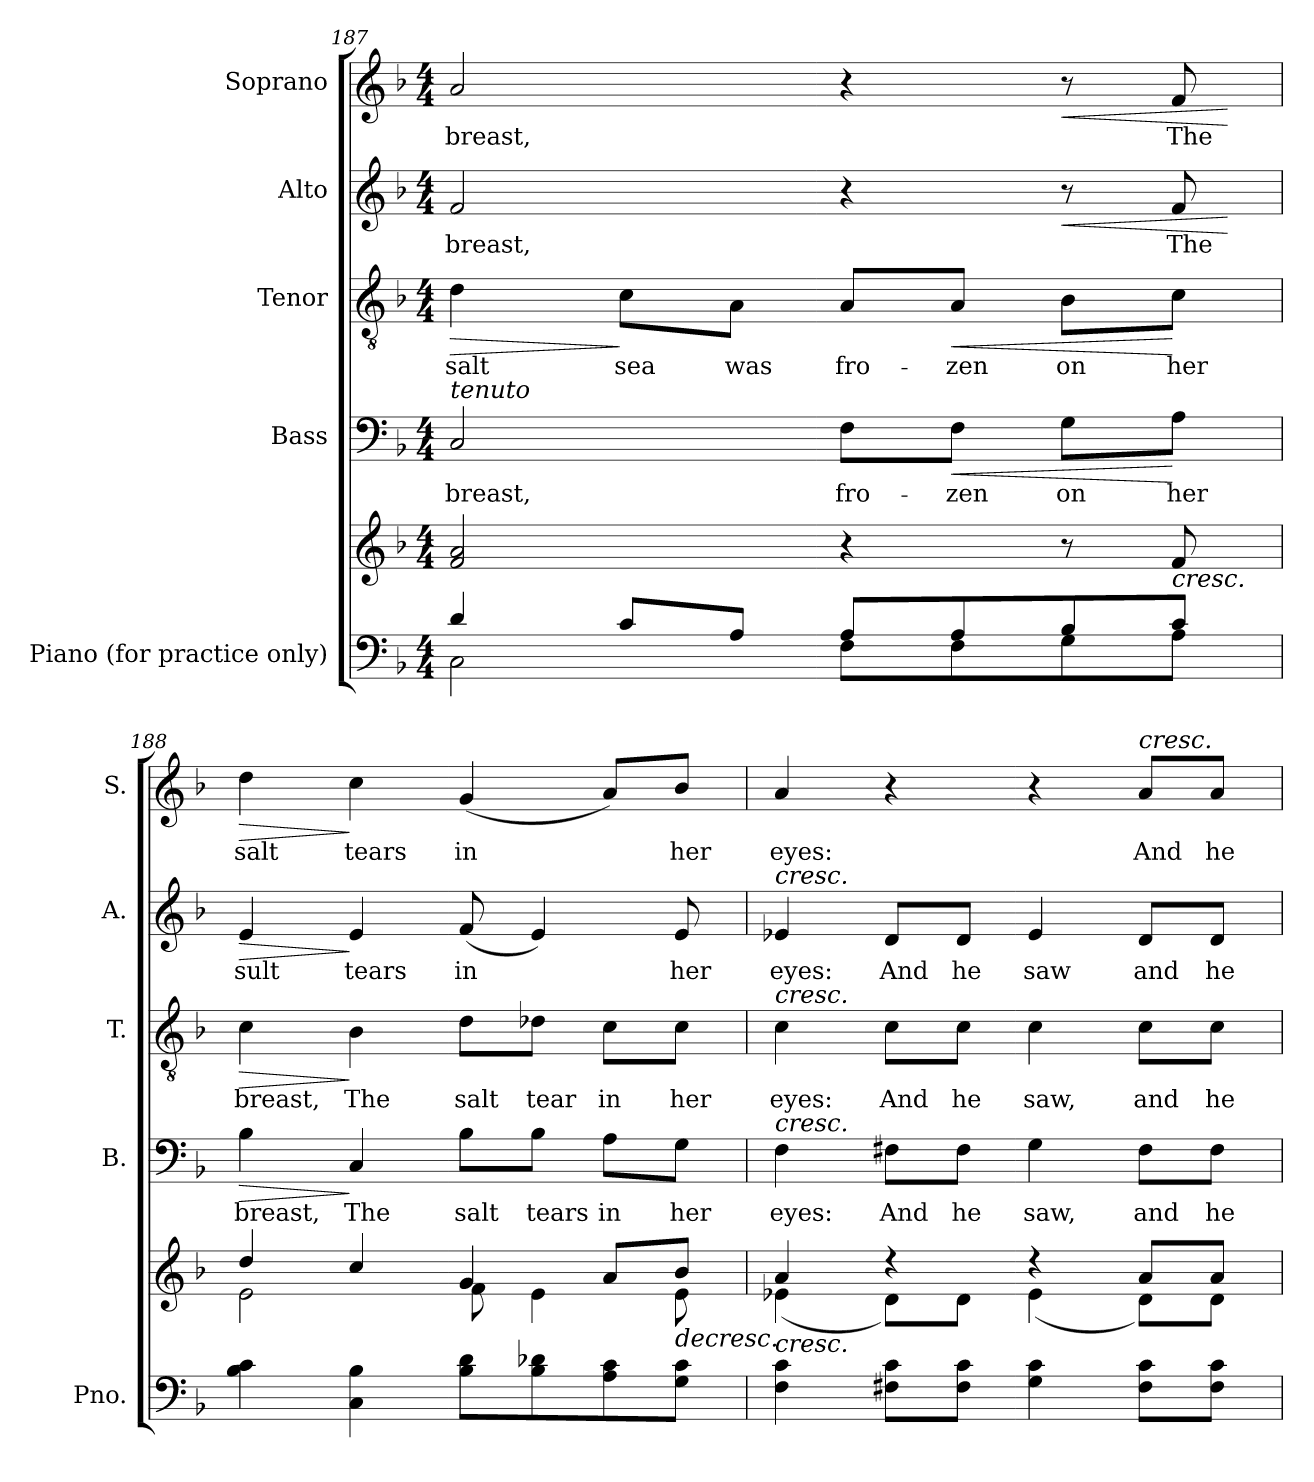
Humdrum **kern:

**kern	**kern	**dynam	**kern	**text	**dynam	**kern	**text	**dynam	**kern	**text	**dynam	**kern	**text	**dynam
*part5	*part5	*part5	*part4	*part4	*part4	*part3	*part3	*part3	*part2	*part2	*part2	*part1	*part1	*part1
*staff6	*staff5	*staff5/6	*staff4	*staff4	*staff4	*staff3	*staff3	*staff3	*staff2	*staff2	*staff2	*staff1	*staff1	*staff1
*I"Piano (for  practice only)	*	*	*I"Bass	*	*	*I"Tenor	*	*	*I"Alto	*	*	*I"Soprano	*	*
*I'Pno.	*	*	*I'B.	*	*	*I'T.	*	*	*I'A.	*	*	*I'S.	*	*
*clefF4	*clefG2	*	*clefF4	*	*	*clefGv2	*	*	*clefG2	*	*	*clefG2	*	*
*	*	*	*	*	*	*ITrd7c12	*	*	*	*	*	*	*	*
*k[b-]	*k[b-]	*	*k[b-]	*	*	*k[b-]	*	*	*k[b-]	*	*	*k[b-]	*	*
*F:	*F:	*	*F:	*	*	*F:	*	*	*F:	*	*	*F:	*	*
*M4/4	*M4/4	*	*M4/4	*	*	*M4/4	*	*	*M4/4	*	*	*M4/4	*	*
=187	=187	=187	=187	=187	=187	=187	=187	=187	=187	=187	=187	=187	=187	=187
*^	*	*	*	*	*	*	*	*	*	*	*	*	*	*
!	!	!	!	!	!LO:LY:b:color=#000000	!	!	!	!	!	!	!	!	!	!
!	!	!	!	!	!	!	!	!LO:LY:b:color=#000000	!LO:HP:b	!	!	!	!	!	!
!	!	!	!	!	!	!	!	!	!	!	!LO:LY:b:color=#000000	!	!	!	!
!	!	!	!	!LO:TX:a:i:t=tenuto	!	!	!	!	!	!	!	!	!	!	!
!	!	!	!	!	!	!	!	!	!	!	!	!	!	!LO:LY:b:color=#000000	!
4di/	2Ci\	2fi/ 2ai	.	2Ci/	breast,	.	4Di\	salt	>	2fi/	breast,	.	2ai/	breast,	.
!	!	!	!	!	!	!	!	!LO:LY:b:color=#000000	!	!	!	!	!	!	!
8ci/L	.	.	[	.	.	.	8Ci\L	sea	]	.	.	.	.	.	.
!	!	!	!	!	!	!	!	!LO:LY:b:color=#000000	!	!	!	!	!	!	!
8Ai/J	.	.	.	.	.	.	8AAi\J	was	.	.	.	.	.	.	.
!	!	!	!	!	!LO:LY:b:color=#000000	!	!	!	!	!	!	!	!	!	!
!	!	!	!	!	!	!	!	!LO:LY:b:color=#000000	!	!	!	!	!	!	!
8Ai/L	8Fi\L	4r	.	8Fi\L	fro-	.	8AAi/L	fro-	.	4r	.	.	4r	.	.
!	!	!	!	!	!LO:LY:b:color=#000000	!LO:HP:b	!	!	!	!	!	!	!	!	!
!	!	!	!	!	!	!	!	!LO:LY:b:color=#000000	!LO:HP:b	!	!	!	!	!	!
8Ai/	8Fi\	.	.	8Fi\J	-zen	<	8AAi/J	-zen	<	.	.	.	.	.	.
!	!	!	!	!	!LO:LY:b:color=#000000	!	!	!	!	!	!	!	!	!	!
!	!	!	!	!	!	!	!	!LO:LY:b:color=#000000	!	!	!	!LO:HP:b	!	!	!LO:HP:b
8B-i/	8Gi\	8r	.	8Gi\L	on	.	8BB-i\L	on	.	8r	.	<	8r	.	<
!	!	!	!LO:HP:b	!	!	!	!	!	!	!	!	!	!	!	!
!	!	!	!	!	!LO:LY:b:color=#000000	!	!	!	!	!	!	!	!	!	!
!	!	!	!	!	!	!	!	!LO:LY:b:color=#000000	!	!	!	!	!	!	!
!	!	!	!	!	!	!	!	!	!	!	!LO:LY:b:color=#000000	!	!	!	!
!	!	!	!	!	!	!	!	!	!	!	!	!	!	!LO:LY:b:color=#000000	!
8ci/J	8Ai\J	8fi/	<	8Ai\J	her	[	8Ci\J	her	[	8fi/	The	.	8fi/	The	.
*v	*v	*	*	*	*	*	*	*	*	*	*	*	*	*	*
.	.	.	.	.	.	.	.	.	.	.	[	.	.	[
=188	=188	=188	=188	=188	=188	=188	=188	=188	=188	=188	=188	=188	=188	=188
*	*^	*	*	*	*	*	*	*	*	*	*	*	*	*
!	!	!	!	!	!LO:LY:b:color=#000000	!LO:HP:b	!	!	!	!	!	!	!	!	!
!	!	!	!	!	!	!	!	!LO:LY:b:color=#000000	!LO:HP:b	!	!	!	!	!	!
!	!	!	!	!	!	!	!	!	!	!	!LO:LY:b:color=#000000	!LO:HP:b	!	!	!
!	!	!	!	!	!	!	!	!	!	!	!	!	!	!LO:LY:b:color=#000000	!LO:HP:b
4B-i\ 4ci	4ddi/	2ei\	.	4B-i\	breast,	>	4Ci\	breast,	>	4ei/	sult	>	4ddi\	salt	>
!	!	!	!	!	!LO:LY:b:color=#000000	!	!	!	!	!	!	!	!	!	!
!	!	!	!	!	!	!	!	!LO:LY:b:color=#000000	!	!	!	!	!	!	!
!	!	!	!	!	!	!	!	!	!	!	!LO:LY:b:color=#000000	!	!	!	!
!	!	!	!	!	!	!	!	!	!	!	!	!	!	!LO:LY:b:color=#000000	!
4Ci\ 4B-i	4cci/	.	]	4Ci/	The	]	4BB-i\	The	]	4ei/	tears	]	4cci\	tears	]
!	!	!	!	!	!LO:LY:b:color=#000000	!	!	!	!	!	!	!	!	!	!
!	!	!	!	!	!	!	!	!LO:LY:b:color=#000000	!	!	!	!	!	!	!
!	!	!	!	!	!	!	!	!	!	!	!LO:LY:b:color=#000000	!	!	!	!
!	!	!	!	!	!	!	!	!	!	!	!	!	!	!LO:LY:b:color=#000000	!
8B-i\ 8diL	4gi/	8fi\	.	8B-i\L	salt	.	8Di\L	salt	.	(8fi/	in	.	(4gi/	in	.
!	!	!	!	!	!LO:LY:b:color=#000000	!	!	!	!	!	!	!	!	!	!
!	!	!	!	!	!	!	!	!LO:LY:b:color=#000000	!	!	!	!	!	!	!
8B-i\ 8d-Xi	.	4ei\	.	8B-i\J	tears	.	8D-Xi\J	tear	.	4ei/)	.	.	.	.	.
!	!	!	!	!	!LO:LY:b:color=#000000	!	!	!	!	!	!	!	!	!	!
!	!	!	!	!	!	!	!	!LO:LY:b:color=#000000	!	!	!	!	!	!	!
8Ai\ 8ci	8ai/L	.	.	8Ai\L	in	.	8Ci\L	in	.	.	.	.	8ai/L)	.	.
!	!	!	!LO:HP:b	!	!	!	!	!	!	!	!	!	!	!	!
!	!	!	!	!	!LO:LY:b:color=#000000	!	!	!	!	!	!	!	!	!	!
!	!	!	!	!	!	!	!	!LO:LY:b:color=#000000	!	!	!	!	!	!	!
!	!	!	!	!	!	!	!	!	!	!	!LO:LY:b:color=#000000	!	!	!	!
!	!	!	!	!	!	!	!	!	!	!	!	!	!	!LO:LY:b:color=#000000	!
8Gi\ 8ciJ	8b-i/J	8ei\	>	8Gi\J	her	.	8Ci\J	her	.	8ei/	her	.	8b-i/J	her	.
=189	=189	=189	=189	=189	=189	=189	=189	=189	=189	=189	=189	=189	=189	=189	=189
!	!	!	!	!	!LO:LY:b:color=#000000	!	!	!	!	!	!	!	!	!	!
!	!	!	!	!	!	!	!	!LO:LY:b:color=#000000	!	!	!	!	!	!	!
!	!	!	!	!	!	!	!	!	!	!	!LO:LY:b:color=#000000	!	!	!	!
!	!	!	!	!	!	!	!	!	!	!LO:TX:a:i:t=cresc.	!	!	!	!	!
!	!	!	!	!	!	!	!LO:TX:a:i:t=cresc.	!	!	!	!	!	!	!	!
!	!	!	!	!LO:TX:a:i:t=cresc.	!	!	!	!	!	!	!	!	!	!	!
!LO:TX:a:i:t=cresc.	!	!	!	!	!	!	!	!	!	!	!	!	!	!	!
!	!	!	!	!	!	!	!	!	!	!	!	!	!	!LO:LY:b:color=#000000	!
4Fi\ 4ci	4ai/	(4e-Xi\	.	4Fi\	eyes:	.	4Ci\	eyes:	.	4e-Xi/	eyes:	.	4ai/	eyes:	.
!	!	!	!	!	!LO:LY:b:color=#000000	!	!	!	!	!	!	!	!	!	!
!	!	!	!	!	!	!	!	!LO:LY:b:color=#000000	!	!	!	!	!	!	!
!	!	!	!	!	!	!	!	!	!	!	!LO:LY:b:color=#000000	!	!	!	!
8F#Xi\ 8ciL	4r	8di\L)	.	8F#Xi\L	And	.	8Ci\L	And	.	8di/L	And	.	4r	.	.
!	!	!	!	!	!LO:LY:b:color=#000000	!	!	!	!	!	!	!	!	!	!
!	!	!	!	!	!	!	!	!LO:LY:b:color=#000000	!	!	!	!	!	!	!
!	!	!	!	!	!	!	!	!	!	!	!LO:LY:b:color=#000000	!	!	!	!
8F#i\ 8ciJ	.	8di\J	.	8F#i\J	he	.	8Ci\J	he	.	8di/J	he	.	.	.	.
!	!	!	!	!	!LO:LY:b:color=#000000	!	!	!	!	!	!	!	!	!	!
!	!	!	!	!	!	!	!	!LO:LY:b:color=#000000	!	!	!	!	!	!	!
!	!	!	!	!	!	!	!	!	!	!	!LO:LY:b:color=#000000	!	!	!	!
4Gi\ 4ci	4r	(4e-i\	.	4Gi\	saw,	.	4Ci\	saw,	.	4e-i/	saw	.	4r	.	.
!	!	!	!	!	!LO:LY:b:color=#000000	!	!	!	!	!	!	!	!	!	!
!	!	!	!	!	!	!	!	!LO:LY:b:color=#000000	!	!	!	!	!	!	!
!	!	!	!	!	!	!	!	!	!	!	!LO:LY:b:color=#000000	!	!	!	!
!	!	!	!	!	!	!	!	!	!	!	!	!	!LO:TX:a:i:t=cresc.	!	!
!	!	!	!	!	!	!	!	!	!	!	!	!	!	!LO:LY:b:color=#000000	!
8F#i\ 8ciL	8ai/L	8di\L)	.	8F#i\L	and	.	8Ci\L	and	.	8di/L	and	.	8ai/L	And	.
!	!	!	!	!	!LO:LY:b:color=#000000	!	!	!	!	!	!	!	!	!	!
!	!	!	!	!	!	!	!	!LO:LY:b:color=#000000	!	!	!	!	!	!	!
!	!	!	!	!	!	!	!	!	!	!	!LO:LY:b:color=#000000	!	!	!	!
!	!	!	!	!	!	!	!	!	!	!	!	!	!	!LO:LY:b:color=#000000	!
8F#i\ 8ciJ	8ai/J	8di\J	.	8F#i\J	he	.	8Ci\J	he	.	8di/J	he	.	8ai/J	he	.
*	*v	*v	*	*	*	*	*	*	*	*	*	*	*	*	*
=	=	=	=	=	=	=	=	=	=	=	=	=	=	=
*-	*-	*-	*-	*-	*-	*-	*-	*-	*-	*-	*-	*-	*-	*-
